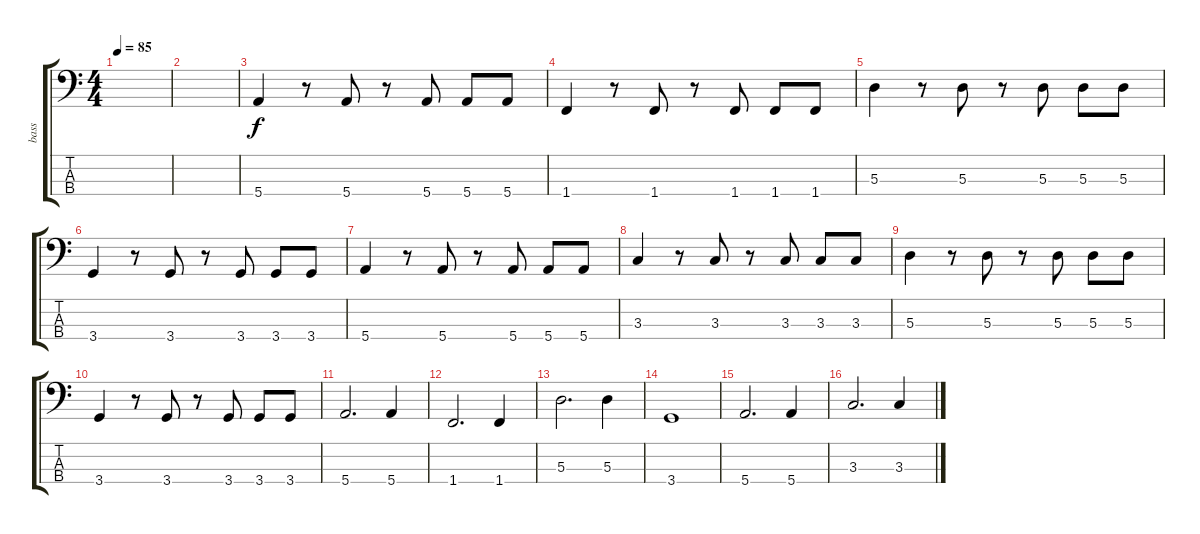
\track ("bass" "bass") {instrument electricbassfinger}
\staff {score tabs}
\tuning (G2 D2 A1 E1) {hide}
\ts (4 4)
\tempo 85
\clef f4
\ks c
|
|
5.4.4 r.8 5.4.8 r.8 5.4.8 5.4.8 5.4.8 |
1.4.4 r.8 1.4.8 r.8 1.4.8 1.4.8 1.4.8 |
5.3.4 r.8 5.3.8 r.8 5.3.8 5.3.8 5.3.8 |
3.4.4 r.8 3.4.8 r.8 3.4.8 3.4.8 3.4.8 |
5.4.4 r.8 5.4.8 r.8 5.4.8 5.4.8 5.4.8 |
3.3.4 r.8 3.3.8 r.8 3.3.8 3.3.8 3.3.8 |
5.3.4 r.8 5.3.8 r.8 5.3.8 5.3.8 5.3.8 |
3.4.4 r.8 3.4.8 r.8 3.4.8 3.4.8 3.4.8 |
5.4.2{d} 5.4.4 |
1.4.2{d} 1.4.4 |
5.3.2{d} 5.3.4 |
3.4.1 |
5.4.2{d} 5.4.4 |
3.3.2{d} 3.3.4
